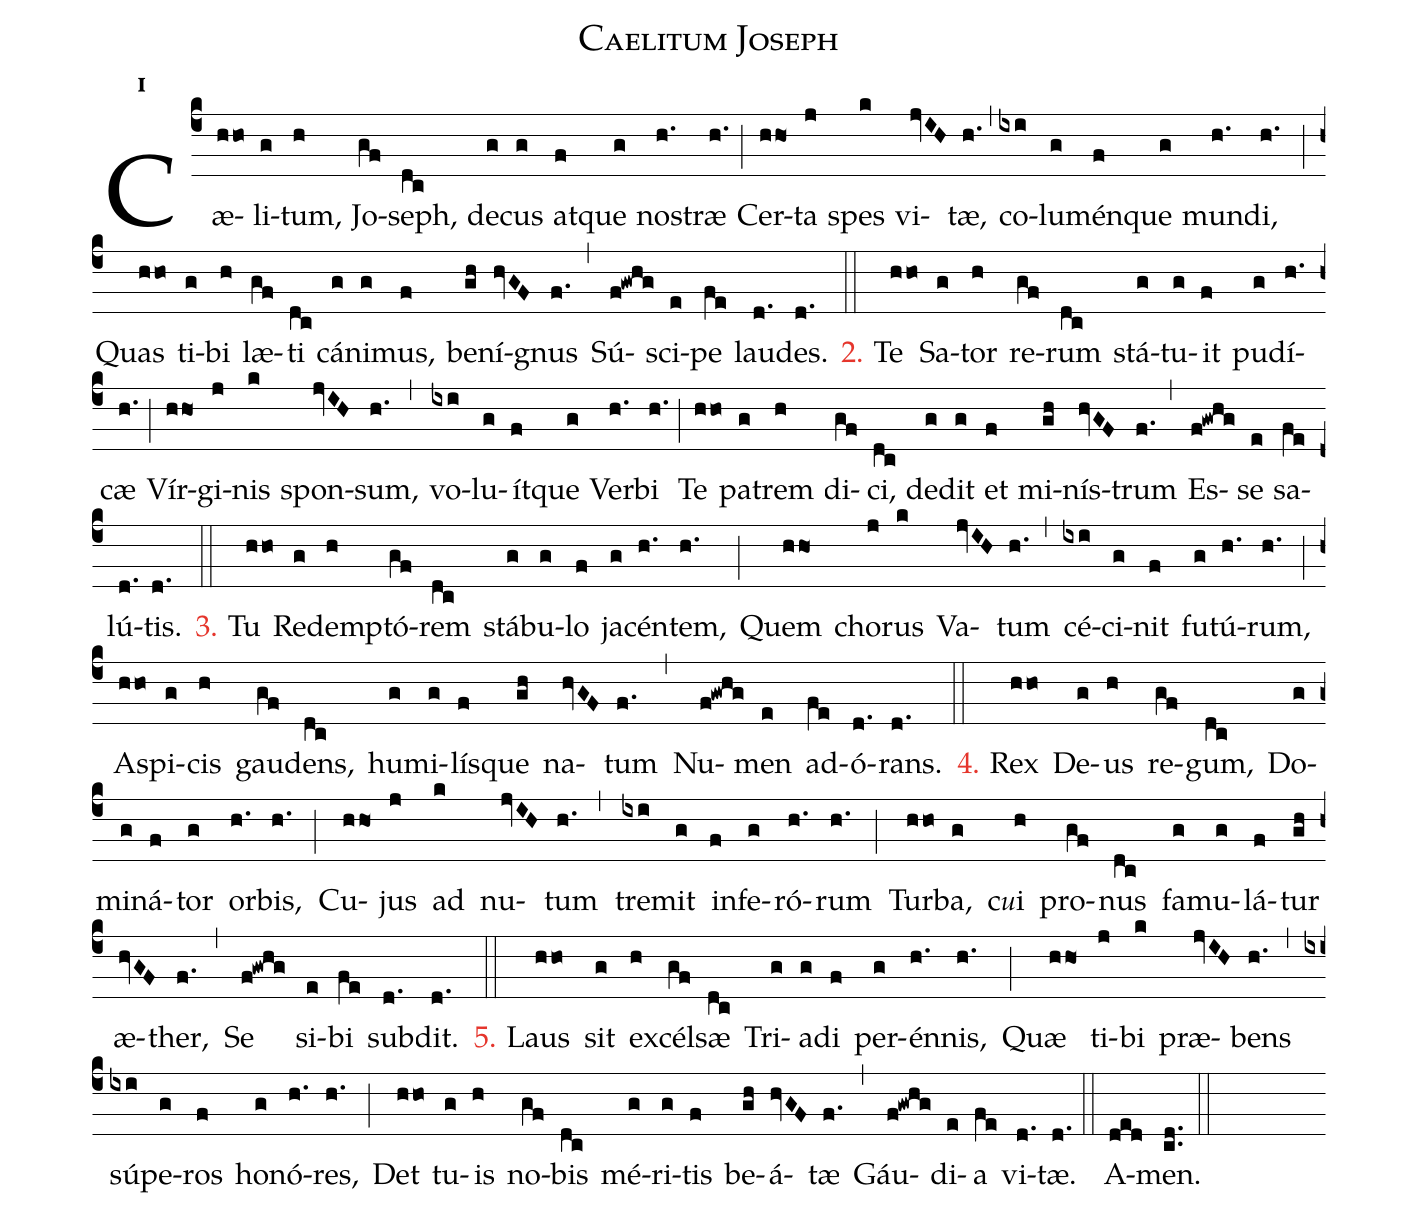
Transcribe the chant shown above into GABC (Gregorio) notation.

name:Caelitum Joseph;
office-part:hy;
mode:1;
%%
initial-style: 1;
name: Caelitum Joseph;
mode:1;
office-part: Hymnus;
annotation: Hymn.;
annotation:i;
nabc-lines:1;
%%
(c4) Cæ(hho)li(g)tum,(h) Jo(gf)seph,(dc)
de(g)cus(g) at(f)que(g) nos(h.)træ(h.) (;)
Cer(hho)ta(j) spes(k) vi(jvIH)tæ,(h.) (,)
co(ixi)lu(g)mén(f)que(g) mun(h.)di,(h.) (;)
Quas(hho) ti(g)bi(h) læ(gf)ti(dc)
cá(g)ni(g)mus,(f) be(gh)ní(hvGF)gnus(f.) (,)
Sú(f!gwhg)sci(e)pe(fe) lau(d.)des.(d.) (::)

<c>2.</c> Te(hho) Sa(g)tor(h) re(gf)rum(dc)
stá(g)tu(g)it(f) pu(g)dí(h.)cæ(h.) (;)
Vír(hho)gi(j)nis(k) spon(jvIH)sum,(h.) (,)
vo(ixi)lu(g)ít(f)que(g) Ver(h.)bi(h.) (;)
Te(hho) pa(g)trem(h) di(gf)ci,(dc)
de(g)dit(g) et(f) mi(gh)nís(hvGF)trum(f.) (,)
Es(f!gwhg)se(e) sa(fe)lú(d.)tis.(d.) (::)

<c>3.</c> Tu(hho) Re(g)demp(h)tó(gf)rem(dc)
stá(g)bu(g)lo(f) ja(g)cén(h.)tem,(h.) (;)
Quem(hho) cho(j)rus(k) Va(jvIH)tum(h.) (,)
cé(ixi)ci(g)nit(f) fu(g)tú(h.)rum,(h.) (;)
A(hho)spi(g)cis(h) gau(gf)dens,(dc)
hu(g)mi(g)lís(f)que(gh) na(hvGF)tum(f.) (,)
Nu(f!gwhg)men(e) ad(fe)ó(d.)rans.(d.) (::)

<c>4.</c> Rex(hho) De(g)us(h) re(gf)gum,(dc)
Do(g)mi(g)ná(f)tor(g) or(h.)bis,(h.) (;)
Cu(hho)jus(j) ad(k) nu(jvIH)tum(h.) (,)
tre(ixi)mit(g) in(f)fe(g)ró(h.)rum(h.) (;)
Tur(hho)ba,(g) c<e>u</e>{i}(h) pro(gf)nus(dc)
fa(g)mu(g)lá(f)tur(gh) æ(hvGF)ther,(f.) (,)
Se(f!gwhg) si(e)bi(fe) sub(d.)dit.(d.) (::)

<c>5.</c> Laus(hho) sit(g) ex(h)cél(gf)sæ(dc)
Tri(g)a(g)di(f) per(g)én(h.)nis,(h.) (;)
Quæ(hho) ti(j)bi(k) præ(jvIH)bens(h.) (,)
sú(ixi)pe(g)ros(f) ho(g)nó(h.)res,(h.) (;)
Det(hho) tu(g)is(h) no(gf)bis(dc)
mé(g)ri(g)tis(f) be(gh)á(hvGF)tæ(f.) (,)
Gáu(f!gwhg)di(e)a(fe) vi(d.)tæ.(d.) (::)
A(ded)men.(cd..) (::)
